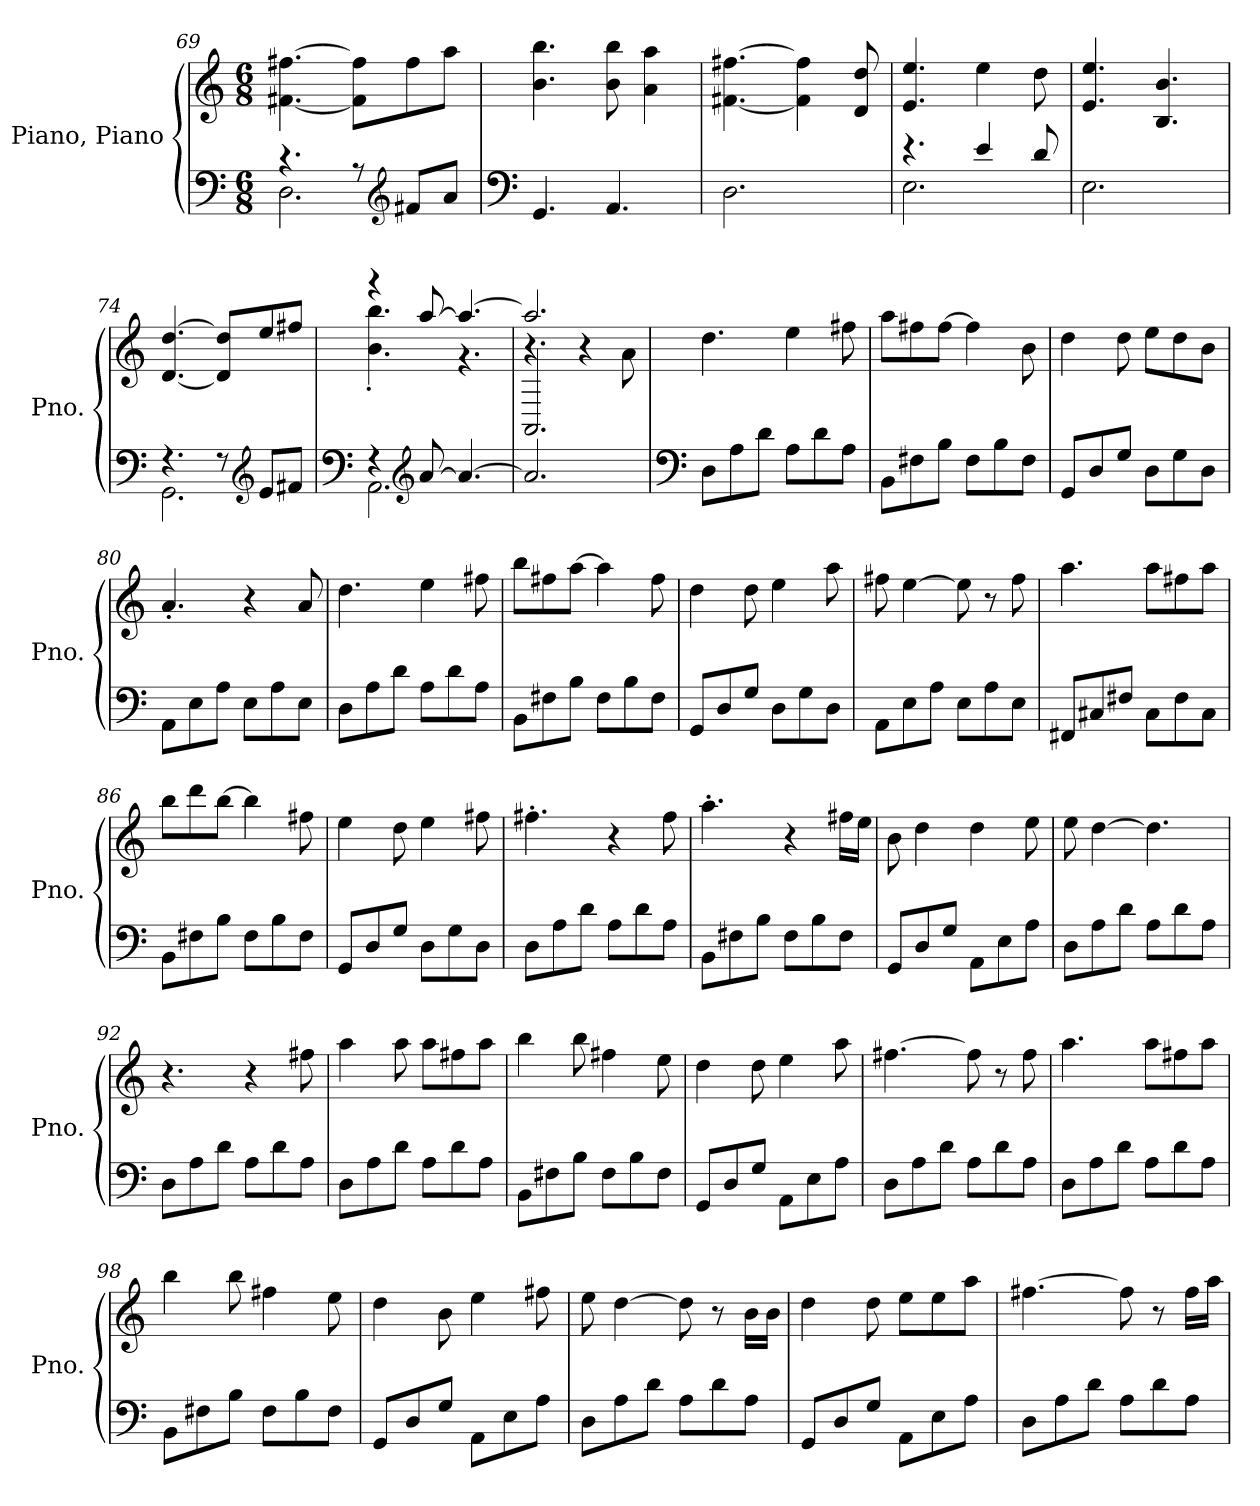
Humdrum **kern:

**kern	**kern
*part1	*part1
*staff2	*staff1
*I"Piano, Piano	*
*I'Pno.	*
*clefF4	*clefG2
*k[]	*k[]
*M6/8	*M6/8
=69	=69
*^	*
4.r	2.D\	[4.f#X\ [4.ff#X\
8r	.	8f#\] 8ff#\]L
*clefG2	*	*
8f#X/L	.	8ff#\
8a/J	.	8aa\J
*v	*v	*
!!LO:PB:g=z
=70	=70
*clefF4	*
4.GG/	4.b\ 4.bb\
4.AA/	8b\ 8bb\
.	4a\ 4aa\
=71	=71
2.D\	[4.f#X\ [4.ff#X\
.	4f#\] 4ff#\]
.	8d/ 8dd/
=72	=72
*^	*
4.r	2.E\	4.e/ 4.ee/
4e/	.	4ee\
8d/	.	8dd\
*v	*v	*
=73	=73
2.E\	4.e/ 4.ee/
.	4.B/ 4.b/
=74	=74
*^	*
4.r	2.GG\	[4.d/ [4.dd/
8r	.	8d/] 8dd/]L
*clefG2	*	*
8e/L	.	8ee/
8f#X/J	.	8ff#X/J
=75	=75	=75
*clefF4	*	*
*	*	*^
4r	2.AA\	4r	4.b\' 4.bb\'
*clefG2	*	*	*
[8a/	.	[8aa/	.
4.a/_	.	4.aa/_	4.r
*v	*v	*	*
=76	=76	=76
*	*	*^
2.a/]	2.aa/]	4.r	2.AA/
.	.	4r	.
.	.	8a\	.
*	*v	*v	*v
!!LO:LB:g=z
=77	=77
*clefF4	*
8D\L	4.dd\
8A\	.
8d\J	.
8A\L	4ee\
8d\	.
8A\J	8ff#X\
=78	=78
8BB\L	8aa\L
8F#X\	8ff#X\
8B\J	[8ff#\J
8F#\L	4ff#\]
8B\	.
8F#\J	8b\
=79	=79
8GG/L	4dd\
8D/	.
8G/J	8dd\
8D\L	8ee\L
8G\	8dd\
8D\J	8b\J
=80	=80
8AA\L	4.a'/
8E\	.
8A\J	.
8E\L	4r
8A\	.
8E\J	8a/
=81	=81
8D\L	4.dd\
8A\	.
8d\J	.
8A\L	4ee\
8d\	.
8A\J	8ff#X\
=82	=82
8BB\L	8bb\L
8F#X\	8ff#X\
8B\J	[8aa\J
8F#\L	4aa\]
8B\	.
8F#\J	8ff#\
!!LO:LB:g=z
=83	=83
8GG/L	4dd\
8D/	.
8G/J	8dd\
8D\L	4ee\
8G\	.
8D\J	8aa\
=84	=84
8AA\L	8ff#X\
8E\	[4ee\
8A\J	.
8E\L	8ee\]
8A\	8r
8E\J	8ff#\
=85	=85
8FF#X/L	4.aa\
8C#X/	.
8F#X/J	.
8C#\L	8aa\L
8F#\	8ff#X\
8C#\J	8aa\J
=86	=86
8BB\L	8bb\L
8F#X\	8ddd\
8B\J	[8bb\J
8F#\L	4bb\]
8B\	.
8F#\J	8ff#X\
=87	=87
8GG/L	4ee\
8D/	.
8G/J	8dd\
8D\L	4ee\
8G\	.
8D\J	8ff#X\
=88	=88
8D\L	4.ff#X'\
8A\	.
8d\J	.
8A\L	4r
8d\	.
8A\J	8ff#\
!!LO:LB:g=z
=89	=89
8BB\L	4.aa'\
8F#X\	.
8B\J	.
8F#\L	4r
8B\	.
8F#\J	16ff#X\LL
.	16ee\JJ
=90	=90
8GG/L	8b\
8D/	4dd\
8G/J	.
8AA\L	4dd\
8E\	.
8A\J	8ee\
=91	=91
8D\L	8ee\
8A\	[4dd\
8d\J	.
8A\L	4.dd\]
8d\	.
8A\J	.
=92	=92
8D\L	4.r
8A\	.
8d\J	.
8A\L	4r
8d\	.
8A\J	8ff#X\
=93	=93
8D\L	4aa\
8A\	.
8d\J	8aa\
8A\L	8aa\L
8d\	8ff#X\
8A\J	8aa\J
=94	=94
8BB\L	4bb\
8F#X\	.
8B\J	8bb\
8F#\L	4ff#X\
8B\	.
8F#\J	8ee\
!!LO:LB:g=z
=95	=95
8GG/L	4dd\
8D/	.
8G/J	8dd\
8AA\L	4ee\
8E\	.
8A\J	8aa\
=96	=96
8D\L	[4.ff#X\
8A\	.
8d\J	.
8A\L	8ff#\]
8d\	8r
8A\J	8ff#\
=97	=97
8D\L	4.aa\
8A\	.
8d\J	.
8A\L	8aa\L
8d\	8ff#X\
8A\J	8aa\J
=98	=98
8BB\L	4bb\
8F#X\	.
8B\J	8bb\
8F#\L	4ff#X\
8B\	.
8F#\J	8ee\
=99	=99
8GG/L	4dd\
8D/	.
8G/J	8b\
8AA\L	4ee\
8E\	.
8A\J	8ff#X\
=100	=100
8D\L	8ee\
8A\	[4dd\
8d\J	.
8A\L	8dd\]
8d\	8r
8A\J	16b\LL
.	16b\JJ
!!LO:LB:g=z
=101	=101
8GG/L	4dd\
8D/	.
8G/J	8dd\
8AA\L	8ee\L
8E\	8ee\
8A\J	8aa\J
=102	=102
8D\L	[4.ff#X\
8A\	.
8d\J	.
8A\L	8ff#\]
8d\	8r
8A\J	16ff#\LL
.	16aa\JJ
=	=
*-	*-
